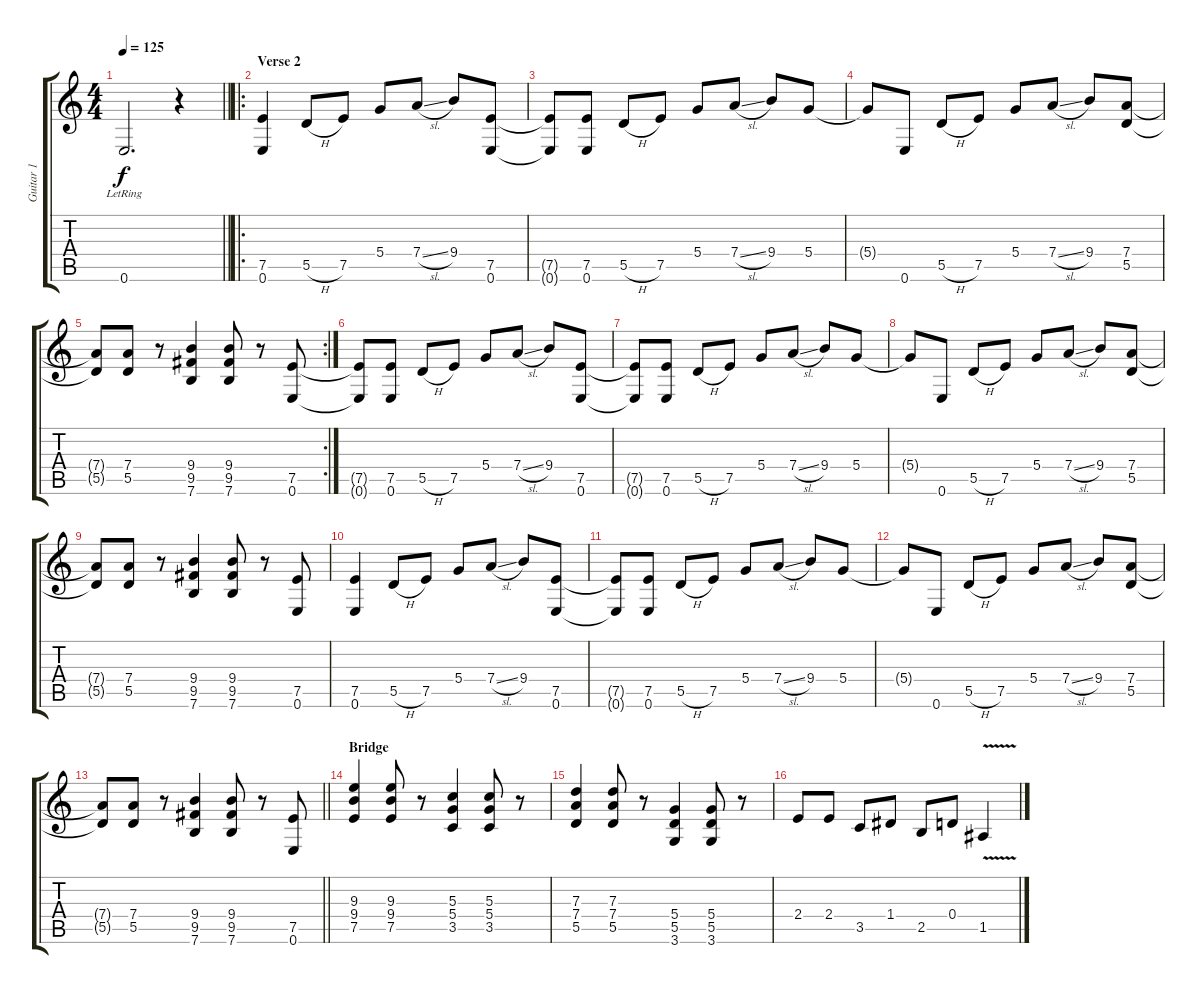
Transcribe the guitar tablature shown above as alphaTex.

\track ("Guitar 1" "Guitar 1") {instrument acousticguitarnylon}
\staff {score tabs}
\tuning (E4 B3 G3 D3 A2 E2) {hide}
\ts (4 4)
\tempo 125
\clef g2
\barLineRight lightlight
\ks c
0.6{lr}.2{d dy f} r.4 |
\ro
\section ("" "Verse 2")
(7.5 0.6).4{instrument distortionguitar} 5.5{h}.8 7.5.8 5.4.8 7.4{sl}.8 9.4.8 (7.5 0.6).8 |
(7.5{t} 0.6{t}).8 (7.5 0.6).8 5.5{h}.8 7.5.8 5.4.8 7.4{sl}.8 9.4.8 5.4.8 |
5.4{t}.8 0.6.8 5.5{h}.8 7.5.8 5.4.8 7.4{sl}.8 9.4.8 (7.4 5.5).8 |
\rc 2
(7.4{t} 5.5{t}).8 (7.4 5.5).8 r.8 (9.4 9.5 7.6).4 (9.4 9.5 7.6).8 r.8 (7.5 0.6).8 |
(7.5{t} 0.6{t}).8 (7.5 0.6).8 5.5{h}.8 7.5.8 5.4.8 7.4{sl}.8 9.4.8 (7.5 0.6).8 |
(7.5{t} 0.6{t}).8 (7.5 0.6).8 5.5{h}.8 7.5.8 5.4.8 7.4{sl}.8 9.4.8 5.4.8 |
5.4{t}.8 0.6.8 5.5{h}.8 7.5.8 5.4.8 7.4{sl}.8 9.4.8 (7.4 5.5).8 |
(7.4{t} 5.5{t}).8 (7.4 5.5).8 r.8 (9.4 9.5 7.6).4 (9.4 9.5 7.6).8 r.8 (7.5 0.6).8 |
(7.5 0.6).4 5.5{h}.8 7.5.8 5.4.8 7.4{sl}.8 9.4.8 (7.5 0.6).8 |
(7.5{t} 0.6{t}).8 (7.5 0.6).8 5.5{h}.8 7.5.8 5.4.8 7.4{sl}.8 9.4.8 5.4.8 |
5.4{t}.8 0.6.8 5.5{h}.8 7.5.8 5.4.8 7.4{sl}.8 9.4.8 (7.4 5.5).8 |
\barLineRight lightlight
(7.4{t} 5.5{t}).8 (7.4 5.5).8 r.8 (9.4 9.5 7.6).4 (9.4 9.5 7.6).8 r.8 (7.5 0.6).8 |
\section ("" "Bridge")
(9.3 9.4 7.5).4 (9.3 9.4 7.5).8 r.8 (5.3 5.4 3.5).4 (5.3 5.4 3.5).8 r.8 |
(7.3 7.4 5.5).4 (7.3 7.4 5.5).8 r.8 (5.4 5.5 3.6).4 (5.4 5.5 3.6).8 r.8 |
2.4.8 2.4.8 3.5.8 1.4.8 2.5.8 0.4.8 1.5{v}.4
